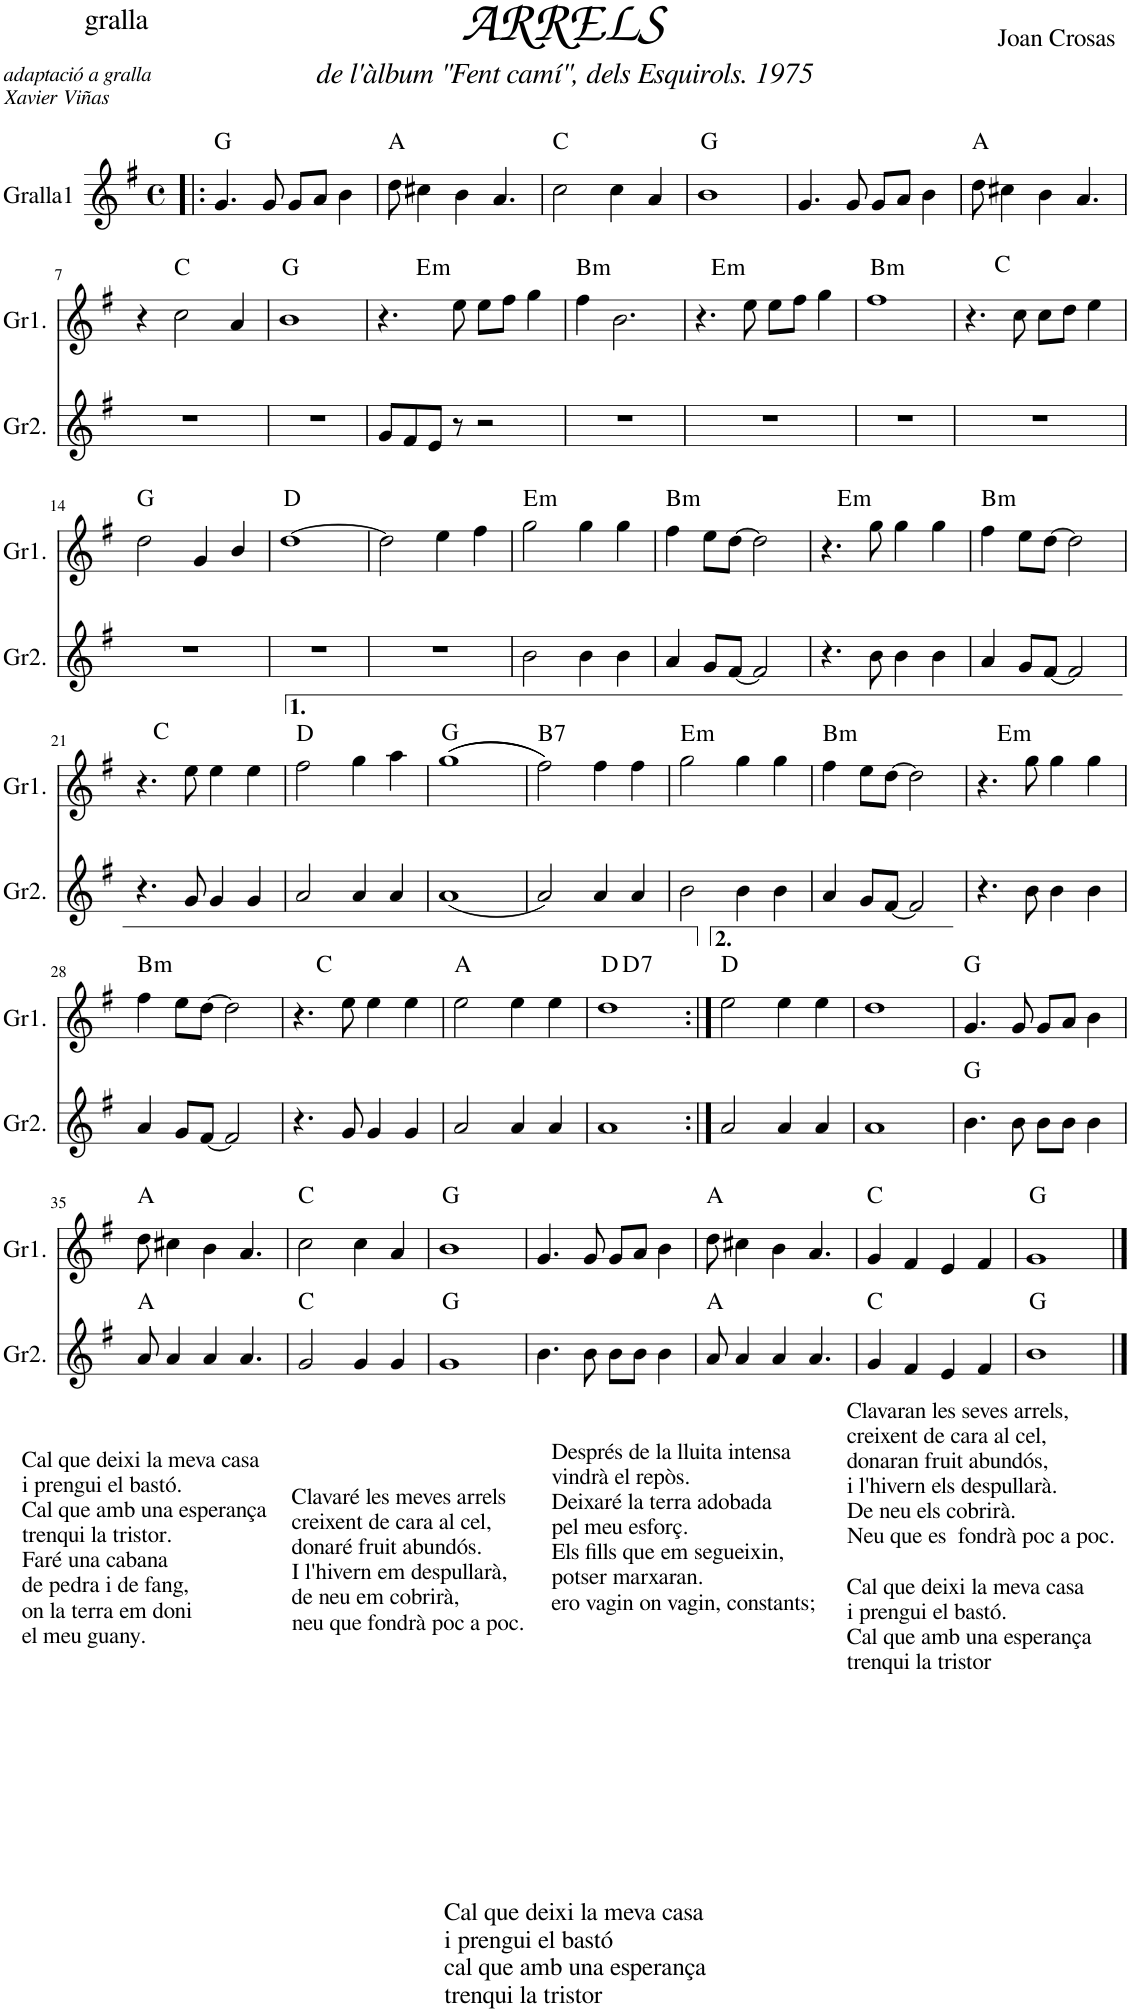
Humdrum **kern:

**kern	**harte	**kern	**harte
*part2	*part2	*part1	*part1
*staff2	*	*staff1	*
*I"Gralla2	*	*I"Gralla1	*
*I'Gr2.	*	*I'Gr1.	*
*stria5	*	*	*
*clefG2	*	*clefG2	*
*k[f#]	*	*k[f#]	*
*M4/4	*	*M4/4	*
*met(c)	*	*met(c)	*
=1!|:	=1!|:	=1!|:	=1!|:
1r	.	4.g/	G:maj
.	.	8g/	.
.	.	8g/L	.
.	.	8a/J	.
.	.	4b\	.
=2	=2	=2	=2
1r	.	8dd\	A:maj
.	.	4cc#X\	.
.	.	4b\	.
.	.	4.a/	.
=3	=3	=3	=3
1r	.	2cc\	C:maj
.	.	4cc\	.
.	.	4a/	.
=4	=4	=4	=4
1r	.	1b	G:maj
=5	=5	=5	=5
1r	.	4.g/	.
.	.	8g/	.
.	.	8g/L	.
.	.	8a/J	.
.	.	4b\	.
=6	=6	=6	=6
1r	.	8dd\	A:maj
.	.	4cc#X\	.
.	.	4b\	.
.	.	4.a/	.
!!LO:LB:g=z
=7	=7	=7	=7
1r	.	4r	.
.	.	2cc\	C:maj
.	.	4a/	.
=8	=8	=8	=8
1r	.	1b	G:maj
=9	=9	=9	=9
8g/L	.	4.r	.
8f#/	.	.	.
8e/J	.	.	.
!	!	!	!LO:H:kt=m
8r	.	8ee\	E:min
2r	.	8ee\L	.
.	.	8ff#\J	.
.	.	4gg\	.
=10	=10	=10	=10
!	!	!	!LO:H:kt=m
1r	.	4ff#\	B:min
.	.	2.b\	.
=11	=11	=11	=11
1r	.	4.r	.
!	!	!	!LO:H:kt=m
.	.	8ee\	E:min
.	.	8ee\L	.
.	.	8ff#\J	.
.	.	4gg\	.
=12	=12	=12	=12
!	!	!	!LO:H:kt=m
1r	.	1ff#	B:min
=13	=13	=13	=13
1r	.	4.r	.
.	.	8cc\	C:maj
.	.	8cc\L	.
.	.	8dd\J	.
.	.	4ee\	.
!!LO:LB:g=z
=14	=14	=14	=14
1r	.	2dd\	G:maj
.	.	4g/	.
.	.	4b/	.
=15	=15	=15	=15
1r	.	[1dd	D:maj
=16	=16	=16	=16
1r	.	2dd\]	.
.	.	4ee\	.
.	.	4ff#\	.
=17	=17	=17	=17
!	!	!	!LO:H:kt=m
2b\	.	2gg\	E:min
4b\	.	4gg\	.
4b\	.	4gg\	.
=18	=18	=18	=18
!	!	!	!LO:H:kt=m
4a/	.	4ff#\	B:min
8g/L	.	8ee\L	.
[8f#/J	.	[8dd\J	.
2f#/]	.	2dd\]	.
=19	=19	=19	=19
4.r	.	4.r	.
!	!	!	!LO:H:kt=m
8b\	.	8gg\	E:min
4b\	.	4gg\	.
4b\	.	4gg\	.
=20	=20	=20	=20
!	!	!	!LO:H:kt=m
4a/	.	4ff#\	B:min
8g/L	.	8ee\L	.
[8f#/J	.	[8dd\J	.
2f#/]	.	2dd\]	.
!!LO:LB:g=z
=21	=21	=21	=21
4.r	.	4.r	.
8g/	.	8ee\	C:maj
4g/	.	4ee\	.
4g/	.	4ee\	.
=22	=22	=22	=22
2a/	.	2ff#\	D:maj
4a/	.	4gg\	.
4a/	.	4aa\	.
=23	=23	=23	=23
(1a	.	((1gg	G:maj
=24	=24	=24	=24
!	!	!	!LO:H:kt=7
2a/)	.	2ff#\))	B:7
4a/	.	4ff#\	.
4a/	.	4ff#\	.
=25	=25	=25	=25
!	!	!	!LO:H:kt=m
2b\	.	2gg\	E:min
4b\	.	4gg\	.
4b\	.	4gg\	.
=26	=26	=26	=26
!	!	!	!LO:H:kt=m
4a/	.	4ff#\	B:min
8g/L	.	8ee\L	.
[8f#/J	.	[8dd\J	.
2f#/]	.	2dd\]	.
=27	=27	=27	=27
4.r	.	4.r	.
!	!	!	!LO:H:kt=m
8b\	.	8gg\	E:min
4b\	.	4gg\	.
4b\	.	4gg\	.
!!LO:LB:g=z
=28	=28	=28	=28
!	!	!	!LO:H:kt=m
4a/	.	4ff#\	B:min
8g/L	.	8ee\L	.
[8f#/J	.	[8dd\J	.
2f#/]	.	2dd\]	.
=29	=29	=29	=29
4.r	.	4.r	.
8g/	.	8ee\	C:maj
4g/	.	4ee\	.
4g/	.	4ee\	.
=30	=30	=30	=30
2a/	.	2ee\	A:maj
4a/	.	4ee\	.
4a/	.	4ee\	.
=31	=31	=31	=31
*	*	*^	*
1a	.	1dd	4ryy	D:maj
!	!	!	!	!LO:H:kt=7
.	.	.	2.ryy	D:7
*	*	*v	*v	*
=32:|!	=32:|!	=32:|!	=32:|!
2a/	.	2ee\	D:maj
4a/	.	4ee\	.
4a/	.	4ee\	.
=33	=33	=33	=33
1a	.	1dd	.
=34	=34	=34	=34
4.b\	G:maj	4.g/	G:maj
8b\	.	8g/	.
8b\L	.	8g/L	.
8b\J	.	8a/J	.
4b\	.	4b\	.
!!LO:LB:g=z
=35	=35	=35	=35
8a/	A:maj	8dd\	A:maj
4a/	.	4cc#X\	.
4a/	.	4b\	.
4.a/	.	4.a/	.
=36	=36	=36	=36
2g/	C:maj	2cc\	C:maj
4g/	.	4cc\	.
4g/	.	4a/	.
=37	=37	=37	=37
1g	G:maj	1b	G:maj
=38	=38	=38	=38
4.b\	.	4.g/	.
8b\	.	8g/	.
8b\L	.	8g/L	.
8b\J	.	8a/J	.
4b\	.	4b\	.
=39	=39	=39	=39
8a/	A:maj	8dd\	A:maj
4a/	.	4cc#X\	.
4a/	.	4b\	.
4.a/	.	4.a/	.
=40	=40	=40	=40
4g/	C:maj	4g/	C:maj
4f#/	.	4f#/	.
4e/	.	4e/	.
4f#/	.	4f#/	.
=41	=41	=41	=41
1b	G:maj	1g	G:maj
==	==	==	==
*-	*-	*-	*-
